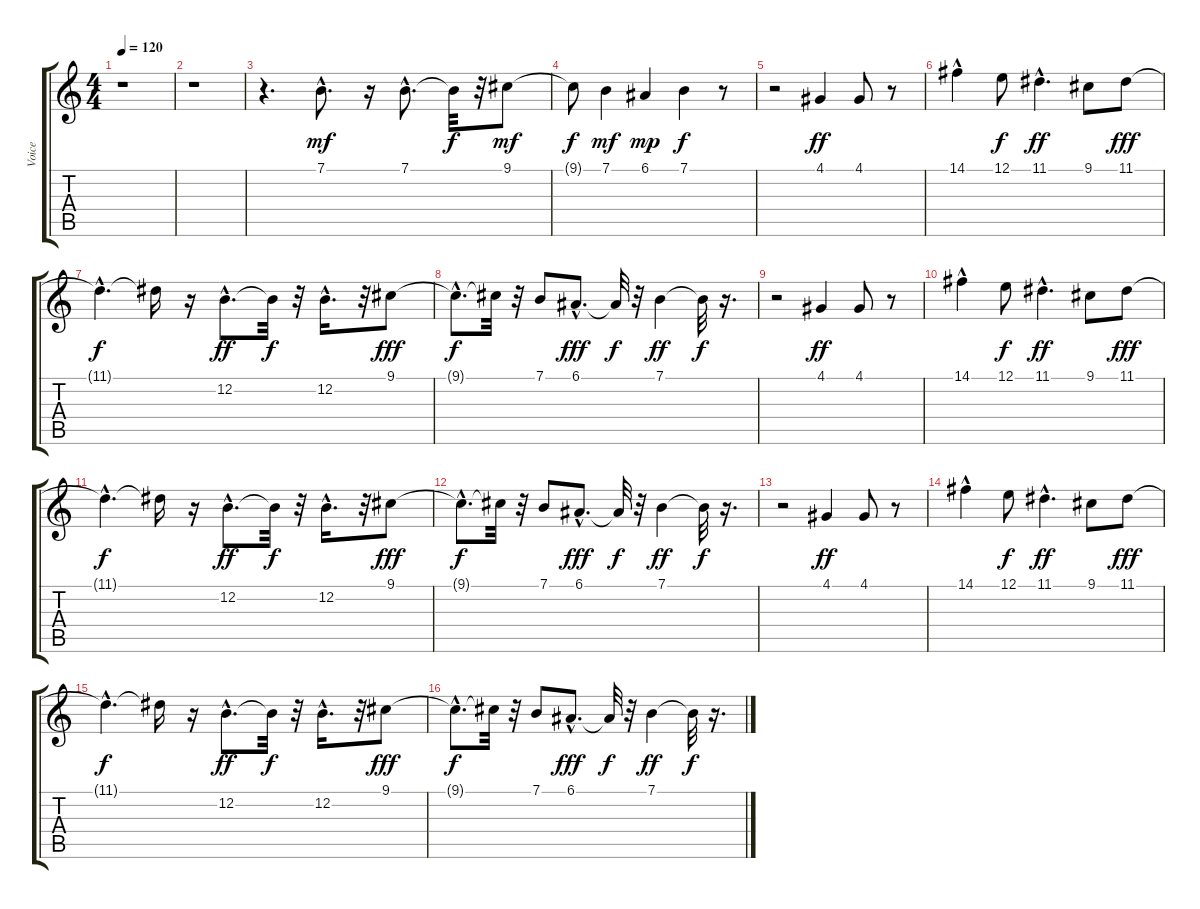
\track ("Voice" "Voice") {instrument lead3calliope}
\staff {score tabs}
\tuning (E4 B3 G3 D3 A2 E2) {hide}
\ts (4 4)
\tempo 120
\clef g2
\ks c
r.1{dy f} |
r.1 |
r.4{d} 7.1{hac}.8{d dy mf} r.16 7.1{hac}.8{d} 7.1{t}.32{dy f} r.32 9.1.8{dy mf} |
9.1{t}.8{dy f} 7.1.4{dy mf} 6.1.4{dy mp} 7.1.4{dy f} r.8 |
r.2 4.1.4{dy ff} 4.1.8 r.8 |
14.1{hac}.4 12.1.8{dy f} 11.1{hac}.4{d dy ff} 9.1.8 11.1.8{dy fff} |
11.1{hac t}.4{d dy f} 11.1{t}.16 r.16 12.2{hac}.8{d dy ff} 12.2{t}.32{dy f} r.32 12.2{hac}.16{d} r.32 9.1.8{dy fff} |
9.1{hac t}.8{d dy f} 9.1{t}.32 r.32 7.1.8 6.1{hac}.8{d dy fff} 6.1{t}.32{dy f} r.32 7.1.4{dy ff} 7.1{t}.32{dy f} r.16{d} |
r.2 4.1.4{dy ff} 4.1.8 r.8 |
14.1{hac}.4 12.1.8{dy f} 11.1{hac}.4{d dy ff} 9.1.8 11.1.8{dy fff} |
11.1{hac t}.4{d dy f} 11.1{t}.16 r.16 12.2{hac}.8{d dy ff} 12.2{t}.32{dy f} r.32 12.2{hac}.16{d} r.32 9.1.8{dy fff} |
9.1{hac t}.8{d dy f} 9.1{t}.32 r.32 7.1.8 6.1{hac}.8{d dy fff} 6.1{t}.32{dy f} r.32 7.1.4{dy ff} 7.1{t}.32{dy f} r.16{d} |
r.2 4.1.4{dy ff} 4.1.8 r.8 |
14.1{hac}.4 12.1.8{dy f} 11.1{hac}.4{d dy ff} 9.1.8 11.1.8{dy fff} |
11.1{hac t}.4{d dy f} 11.1{t}.16 r.16 12.2{hac}.8{d dy ff} 12.2{t}.32{dy f} r.32 12.2{hac}.16{d} r.32 9.1.8{dy fff} |
9.1{hac t}.8{d dy f} 9.1{t}.32 r.32 7.1.8 6.1{hac}.8{d dy fff} 6.1{t}.32{dy f} r.32 7.1.4{dy ff} 7.1{t}.32{dy f} r.16{d}
